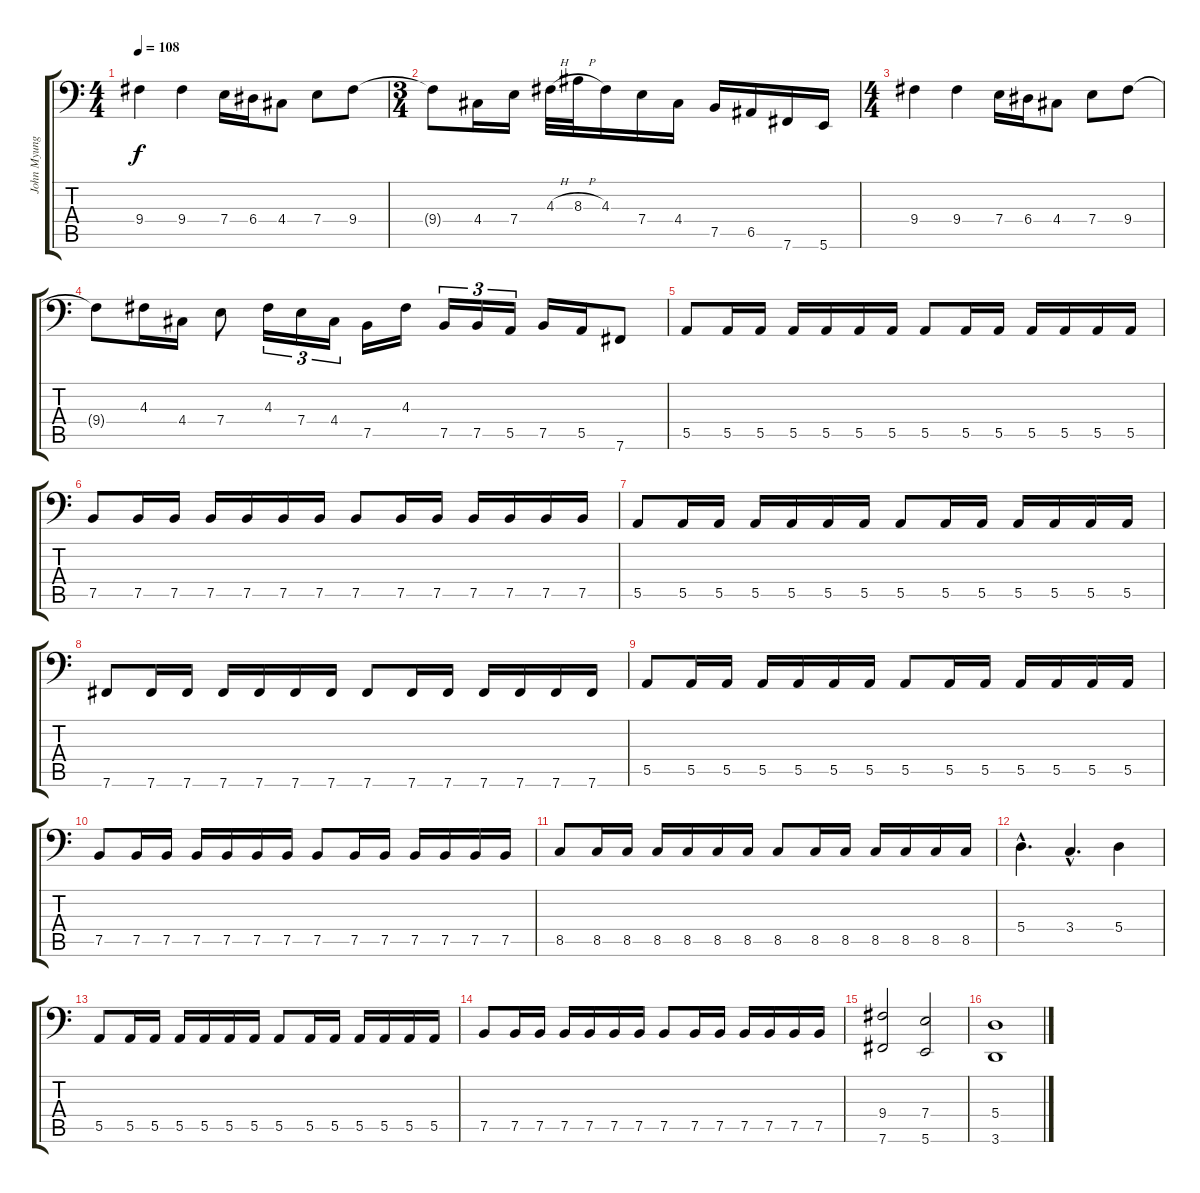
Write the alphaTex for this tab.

\track ("John Myung - Bass" "John Myung") {instrument electricbassfinger}
\staff {score tabs}
\tuning (C3 G2 D2 A1 E1 B0) {hide}
\ts (4 4)
\tempo 108
\clef f4
\ks c
9.4.4{dy f} 9.4.4 7.4.16 6.4.16 4.4.8 7.4.8 9.4.8 |
\ts (3 4)
9.4{t}.8 4.4.16 7.4.16 4.3{h}.32 8.3{h}.32 4.3.16 7.4.16 4.4.16 7.5.16 6.5.16 7.6.16 5.6.16 |
\ts (4 4)
9.4.4 9.4.4 7.4.16 6.4.16 4.4.8 7.4.8 9.4.8 |
9.4{t}.8 4.3.16 4.4.16 7.4.8 4.3.16{tu (3 2)} 7.4.16{tu (3 2)} 4.4.16{tu (3 2)} 7.5.16 4.3.16 7.5.16{tu (3 2)} 7.5.16{tu (3 2)} 5.5.16{tu (3 2)} 7.5.16 5.5.16 7.6.8 |
5.5.8 5.5.16 5.5.16 5.5.16 5.5.16 5.5.16 5.5.16 5.5.8 5.5.16 5.5.16 5.5.16 5.5.16 5.5.16 5.5.16 |
7.5.8 7.5.16 7.5.16 7.5.16 7.5.16 7.5.16 7.5.16 7.5.8 7.5.16 7.5.16 7.5.16 7.5.16 7.5.16 7.5.16 |
5.5.8 5.5.16 5.5.16 5.5.16 5.5.16 5.5.16 5.5.16 5.5.8 5.5.16 5.5.16 5.5.16 5.5.16 5.5.16 5.5.16 |
7.6.8 7.6.16 7.6.16 7.6.16 7.6.16 7.6.16 7.6.16 7.6.8 7.6.16 7.6.16 7.6.16 7.6.16 7.6.16 7.6.16 |
5.5.8 5.5.16 5.5.16 5.5.16 5.5.16 5.5.16 5.5.16 5.5.8 5.5.16 5.5.16 5.5.16 5.5.16 5.5.16 5.5.16 |
7.5.8 7.5.16 7.5.16 7.5.16 7.5.16 7.5.16 7.5.16 7.5.8 7.5.16 7.5.16 7.5.16 7.5.16 7.5.16 7.5.16 |
8.5.8 8.5.16 8.5.16 8.5.16 8.5.16 8.5.16 8.5.16 8.5.8 8.5.16 8.5.16 8.5.16 8.5.16 8.5.16 8.5.16 |
5.4{hac}.4{d} 3.4{hac}.4{d} 5.4.4 |
5.5.8 5.5.16 5.5.16 5.5.16 5.5.16 5.5.16 5.5.16 5.5.8 5.5.16 5.5.16 5.5.16 5.5.16 5.5.16 5.5.16 |
7.5.8 7.5.16 7.5.16 7.5.16 7.5.16 7.5.16 7.5.16 7.5.8 7.5.16 7.5.16 7.5.16 7.5.16 7.5.16 7.5.16 |
(9.4 7.6).2 (7.4 5.6).2 |
(5.4 3.6).1
